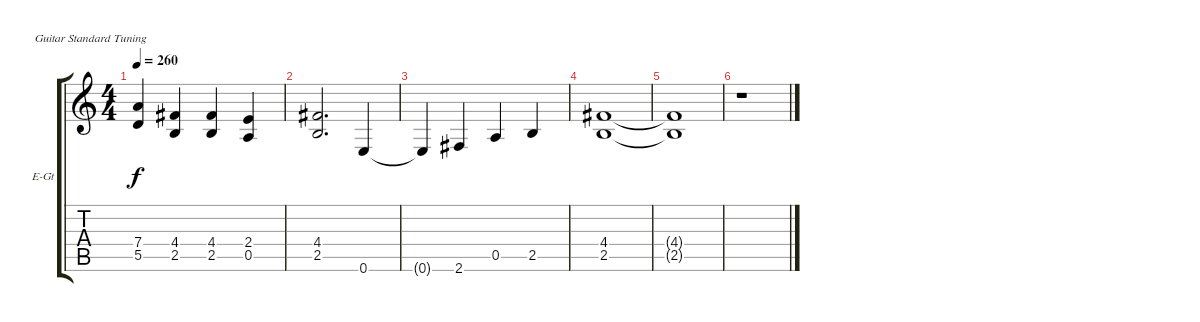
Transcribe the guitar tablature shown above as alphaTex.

\defaultSystemsLayout 4
\bracketExtendMode groupsimilarinstruments
\firstSystemTrackNameOrientation horizontal
\otherSystemsTrackNameOrientation horizontal
\track ("Herman Frank" "E-Gt") {instrument distortionguitar}
\staff {score tabs}
\tuning (E4 B3 G3 D3 A2 E2)
\ts (4 4)
\tempo 260
\clef g2
\ks c
(7.4{t} 5.5{t}).4{dy f} (4.4 2.5).4 (4.4 2.5).4 (2.4 0.5).4 |
(4.4 2.5).2{d} 0.6.4 |
0.6{t}.4 2.6.4 0.5.4 2.5.4 |
(4.4 2.5).1 |
(4.4{t} 2.5{t}).1 |
r.1
